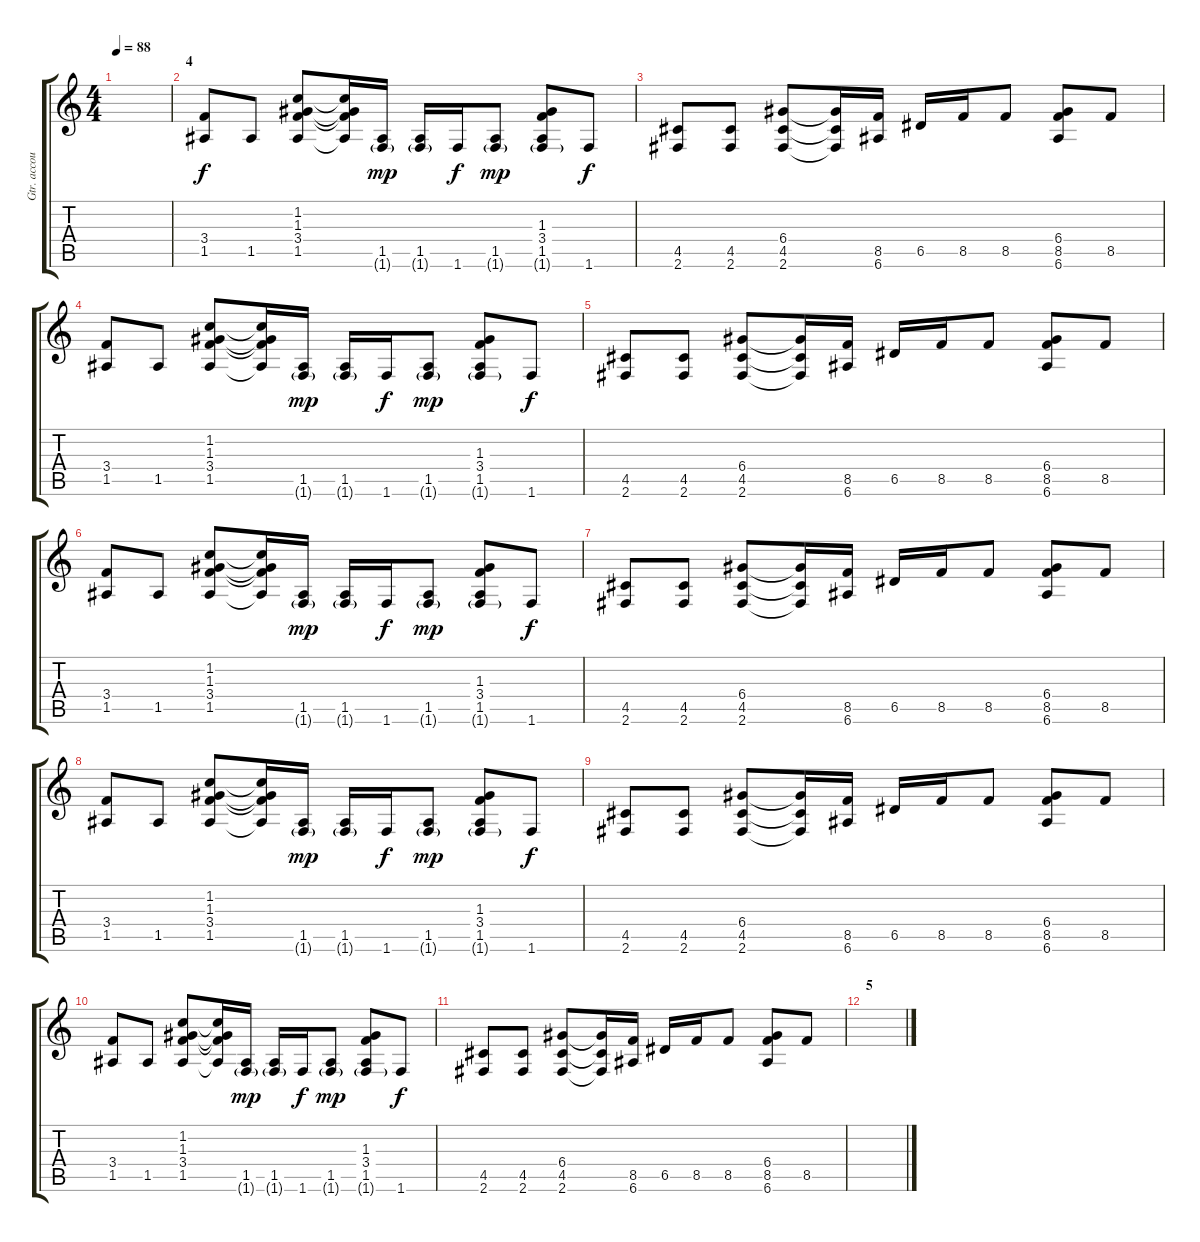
\track ("Gtr. accoustic." "Gtr. accou") {instrument acousticguitarsteel}
\staff {score tabs}
\tuning (E4 B3 G3 D3 A2 E2) {hide}
\ts (4 4)
\tempo 88
\clef g2
\ks c
|
\section ("" "4")
(3.4 1.5).8 1.5.8 (1.2 1.3 3.4 1.5).8 (1.2{t} 1.3{t} 3.4{t} 1.5{t}).16 (1.5 1.6{g}).16{dy mp} (1.5 1.6{g}).16 1.6.16{dy f} (1.5 1.6{g}).8{dy mp} (1.3 3.4 1.5 1.6{g}).8 1.6.8{dy f} |
(4.5 2.6).8 (4.5 2.6).8 (6.4 4.5 2.6).8 (6.4{t} 4.5{t} 2.6{t}).16 (8.5 6.6).16 6.5.16 8.5.16 8.5.8 (6.4 8.5 6.6).8 8.5.8 |
(3.4 1.5).8 1.5.8 (1.2 1.3 3.4 1.5).8 (1.2{t} 1.3{t} 3.4{t} 1.5{t}).16 (1.5 1.6{g}).16{dy mp} (1.5 1.6{g}).16 1.6.16{dy f} (1.5 1.6{g}).8{dy mp} (1.3 3.4 1.5 1.6{g}).8 1.6.8{dy f} |
(4.5 2.6).8 (4.5 2.6).8 (6.4 4.5 2.6).8 (6.4{t} 4.5{t} 2.6{t}).16 (8.5 6.6).16 6.5.16 8.5.16 8.5.8 (6.4 8.5 6.6).8 8.5.8 |
(3.4 1.5).8 1.5.8 (1.2 1.3 3.4 1.5).8 (1.2{t} 1.3{t} 3.4{t} 1.5{t}).16 (1.5 1.6{g}).16{dy mp} (1.5 1.6{g}).16 1.6.16{dy f} (1.5 1.6{g}).8{dy mp} (1.3 3.4 1.5 1.6{g}).8 1.6.8{dy f} |
(4.5 2.6).8 (4.5 2.6).8 (6.4 4.5 2.6).8 (6.4{t} 4.5{t} 2.6{t}).16 (8.5 6.6).16 6.5.16 8.5.16 8.5.8 (6.4 8.5 6.6).8 8.5.8 |
(3.4 1.5).8 1.5.8 (1.2 1.3 3.4 1.5).8 (1.2{t} 1.3{t} 3.4{t} 1.5{t}).16 (1.5 1.6{g}).16{dy mp} (1.5 1.6{g}).16 1.6.16{dy f} (1.5 1.6{g}).8{dy mp} (1.3 3.4 1.5 1.6{g}).8 1.6.8{dy f} |
(4.5 2.6).8 (4.5 2.6).8 (6.4 4.5 2.6).8 (6.4{t} 4.5{t} 2.6{t}).16 (8.5 6.6).16 6.5.16 8.5.16 8.5.8 (6.4 8.5 6.6).8 8.5.8 |
(3.4 1.5).8 1.5.8 (1.2 1.3 3.4 1.5).8 (1.2{t} 1.3{t} 3.4{t} 1.5{t}).16 (1.5 1.6{g}).16{dy mp} (1.5 1.6{g}).16 1.6.16{dy f} (1.5 1.6{g}).8{dy mp} (1.3 3.4 1.5 1.6{g}).8 1.6.8{dy f} |
(4.5 2.6).8 (4.5 2.6).8 (6.4 4.5 2.6).8 (6.4{t} 4.5{t} 2.6{t}).16 (8.5 6.6).16 6.5.16 8.5.16 8.5.8 (6.4 8.5 6.6).8 8.5.8 |
\section ("" "5")
